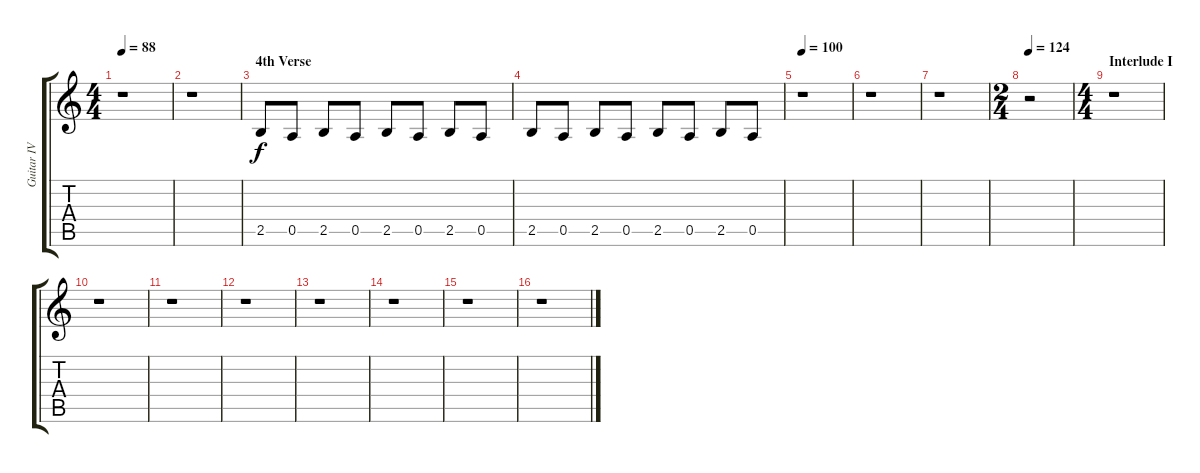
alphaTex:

\track ("Guitar IV" "Guitar IV") {instrument electricguitarclean}
\staff {score tabs}
\tuning (E4 B3 G3 D3 A2 E2) {hide}
\ts (4 4)
\tempo 88
\clef g2
\ks c
r.1{dy f} |
r.1 |
\section ("" "4th Verse")
2.5.8 0.5.8 2.5.8 0.5.8 2.5.8 0.5.8 2.5.8 0.5.8 |
2.5.8 0.5.8 2.5.8 0.5.8 2.5.8 0.5.8 2.5.8 0.5.8 |
\tempo 100
r.1 |
r.1 |
r.1 |
\ts (2 4)
\tempo 124
r.2 |
\ts (4 4)
\section ("" "Interlude I")
r.1 |
r.1 |
r.1 |
r.1 |
r.1 |
r.1 |
r.1 |
r.1
